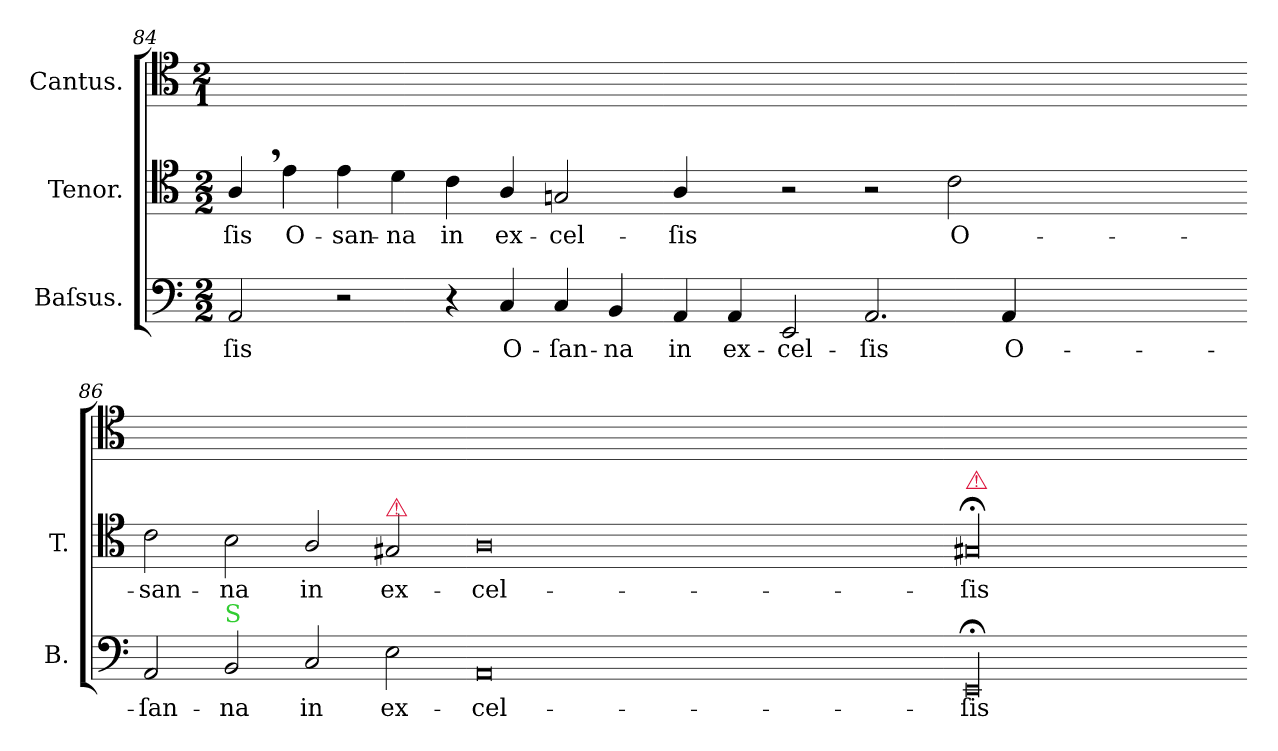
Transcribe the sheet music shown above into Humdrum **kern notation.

**kern	**text	**kern	**text	**kern
*part3	*part3	*part2	*part2	*part1
*staff3	*staff3	*staff2	*staff2	*staff1
*I"Baſsus.	*	*I"Tenor.	*	*I"Cantus.
*I'B.	*	*I'T.	*	*
*clefF4	*	*clefC4	*	*clefC4
*k[]	*	*k[]	*	*k[]
*M2/2	*	*M2/2	*	*M2/1
=84	=84	=84	=84	=84
2AA/	-ſis	4A,/	-ſis	0ryy
!	!	!	!LO:LY:i	!
.	.	4e\	O-	.
!	!	!	!LO:LY:i	!
2r	.	4e\	-san-	.
!	!	!	!LO:LY:i	!
.	.	4d\	-na	.
!	!	!	!LO:LY:i	!
4r	.	4c\	in	.
!	!	!	!LO:LY:i	!
4C/	O-	4A/	ex-	.
!	!	!	!LO:LY:i	!
4C/	-ſan-	2Gn/	-cel-	.
4BB/	-na	.	.	.
=85-	=85-	=85-	=85-	=85-
!	!	!LO:N:vis=4	!LO:LY:i	!
4AA/	in	2A/	-ſis	00E/yy_
4AA/	ex-	.	.	.
2EE/	-cel-	2r	.	.
2.AA/	-ſis	2r	.	.
!	!	!	!LO:LY:i	!
.	.	2c\	O-	.
!	!LO:LY:i	!	!	!
4AA/	O-	.	.	.
0ryy	.	0ryy	.	.
=86-	=86-	=86-	=86-	=86-
!	!LO:LY:i	!	!LO:LY:i	!
2AA/	-ſan-	2c\	-san-	0ryy
!LO:TX:a:color=limegreen:t=S	!	!	!	!
!	!LO:LY:i	!	!LO:LY:i	!
2BB/	-na	2B\	-na	.
!	!LO:LY:i	!	!LO:LY:i	!
2C/	in	2A/	in	.
!	!	!LO:TX:a:color=crimson:t=⚠	!	!
!	!LO:LY:i	!	!LO:LY:i	!
2E\	ex-	2G#X/	ex-	.
=87-	=87-	=87-	=87-	=87-
!	!LO:LY:i	!	!LO:LY:i	!
0AA/	-cel-	0A\	-cel-	00.E/yy]
00ryy	.	00ryy	.	.
=88-	=88-	=88-	=88-	=88-
!	!	!LO:TX:a:color=crimson:t=⚠	!	!
!	!LO:LY:i	!	!LO:LY:i	!
00EE;<;/	-ſis	00G#X;<;/	-ſis	00ryy
=-	=-	=-	=-	=-
*-	*-	*-	*-	*-
